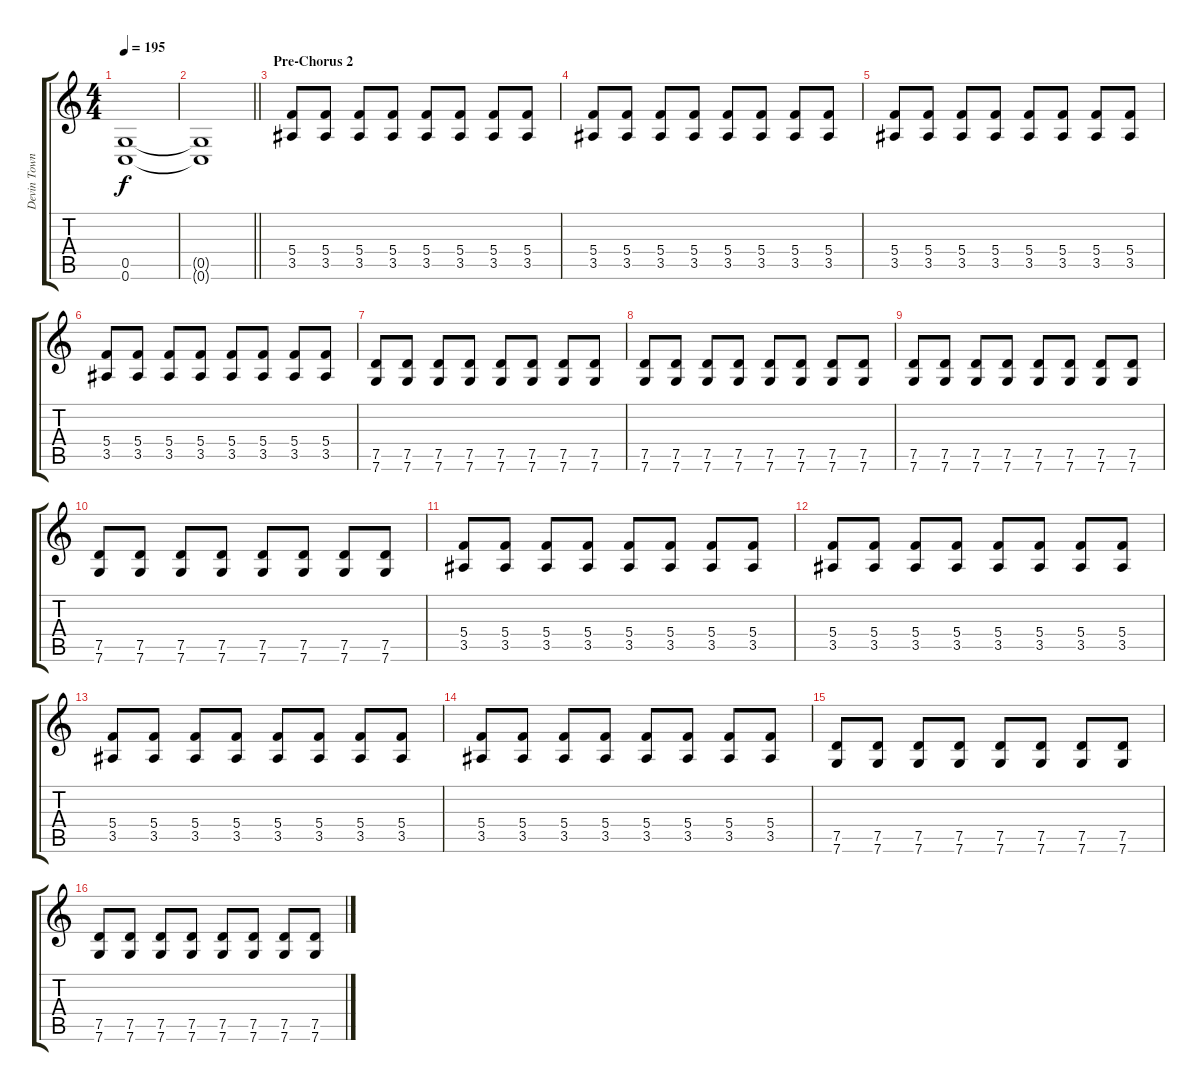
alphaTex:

\track ("Devin Townsend" "Devin Town") {instrument overdrivenguitar}
\staff {score tabs}
\tuning (E4 C4 G3 C3 G2 C2) {hide}
\ts (4 4)
\tempo 195
\clef g2
\ks c
(0.5{t} 0.6{t}).1{dy f} |
\barLineRight lightlight
(0.5{t} 0.6{t}).1 |
\section ("" "Pre-Chorus 2")
(5.4 3.5).8 (5.4 3.5).8 (5.4 3.5).8 (5.4 3.5).8 (5.4 3.5).8 (5.4 3.5).8 (5.4 3.5).8 (5.4 3.5).8 |
(5.4 3.5).8 (5.4 3.5).8 (5.4 3.5).8 (5.4 3.5).8 (5.4 3.5).8 (5.4 3.5).8 (5.4 3.5).8 (5.4 3.5).8 |
(5.4 3.5).8 (5.4 3.5).8 (5.4 3.5).8 (5.4 3.5).8 (5.4 3.5).8 (5.4 3.5).8 (5.4 3.5).8 (5.4 3.5).8 |
(5.4 3.5).8 (5.4 3.5).8 (5.4 3.5).8 (5.4 3.5).8 (5.4 3.5).8 (5.4 3.5).8 (5.4 3.5).8 (5.4 3.5).8 |
(7.5 7.6).8 (7.5 7.6).8 (7.5 7.6).8 (7.5 7.6).8 (7.5 7.6).8 (7.5 7.6).8 (7.5 7.6).8 (7.5 7.6).8 |
(7.5 7.6).8 (7.5 7.6).8 (7.5 7.6).8 (7.5 7.6).8 (7.5 7.6).8 (7.5 7.6).8 (7.5 7.6).8 (7.5 7.6).8 |
(7.5 7.6).8 (7.5 7.6).8 (7.5 7.6).8 (7.5 7.6).8 (7.5 7.6).8 (7.5 7.6).8 (7.5 7.6).8 (7.5 7.6).8 |
(7.5 7.6).8 (7.5 7.6).8 (7.5 7.6).8 (7.5 7.6).8 (7.5 7.6).8 (7.5 7.6).8 (7.5 7.6).8 (7.5 7.6).8 |
(5.4 3.5).8 (5.4 3.5).8 (5.4 3.5).8 (5.4 3.5).8 (5.4 3.5).8 (5.4 3.5).8 (5.4 3.5).8 (5.4 3.5).8 |
(5.4 3.5).8 (5.4 3.5).8 (5.4 3.5).8 (5.4 3.5).8 (5.4 3.5).8 (5.4 3.5).8 (5.4 3.5).8 (5.4 3.5).8 |
(5.4 3.5).8 (5.4 3.5).8 (5.4 3.5).8 (5.4 3.5).8 (5.4 3.5).8 (5.4 3.5).8 (5.4 3.5).8 (5.4 3.5).8 |
(5.4 3.5).8 (5.4 3.5).8 (5.4 3.5).8 (5.4 3.5).8 (5.4 3.5).8 (5.4 3.5).8 (5.4 3.5).8 (5.4 3.5).8 |
(7.5 7.6).8 (7.5 7.6).8 (7.5 7.6).8 (7.5 7.6).8 (7.5 7.6).8 (7.5 7.6).8 (7.5 7.6).8 (7.5 7.6).8 |
(7.5 7.6).8 (7.5 7.6).8 (7.5 7.6).8 (7.5 7.6).8 (7.5 7.6).8 (7.5 7.6).8 (7.5 7.6).8 (7.5 7.6).8
